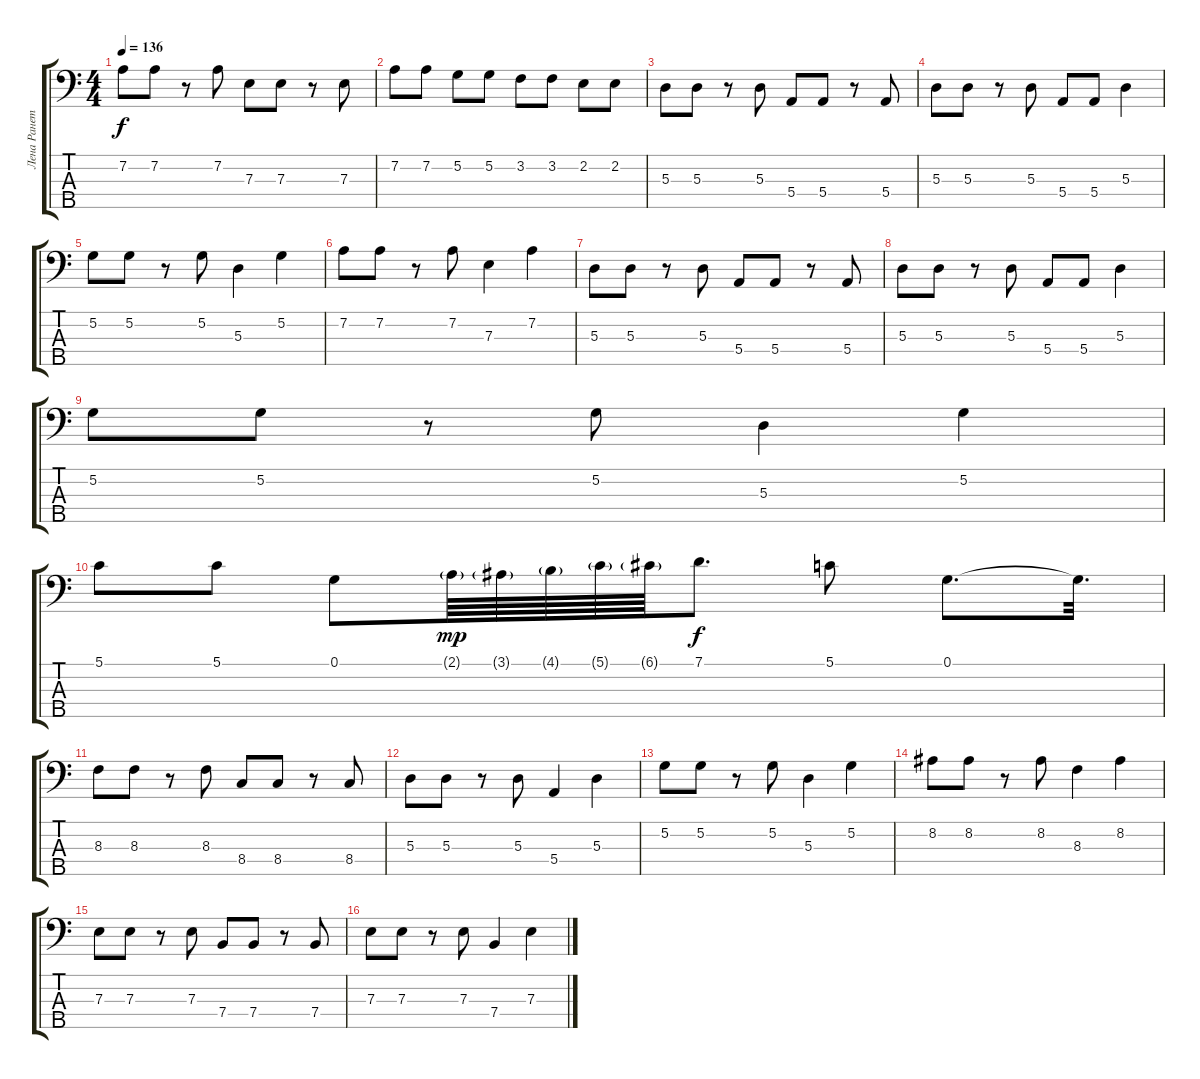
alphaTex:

\track ("Лена Ранетка" "Лена Ранет") {instrument electricbassfinger}
\staff {score tabs}
\tuning (G2 D2 A1 E1 B0) {hide}
\ts (4 4)
\tempo 136
\clef f4
\ks c
7.2.8{dy f} 7.2.8 r.8 7.2.8 7.3.8 7.3.8 r.8 7.3.8 |
7.2.8 7.2.8 5.2.8 5.2.8 3.2.8 3.2.8 2.2.8 2.2.8 |
5.3.8 5.3.8 r.8 5.3.8 5.4.8 5.4.8 r.8 5.4.8 |
5.3.8 5.3.8 r.8 5.3.8 5.4.8 5.4.8 5.3.4 |
5.2.8 5.2.8 r.8 5.2.8 5.3.4 5.2.4 |
7.2.8 7.2.8 r.8 7.2.8 7.3.4 7.2.4 |
5.3.8 5.3.8 r.8 5.3.8 5.4.8 5.4.8 r.8 5.4.8 |
5.3.8 5.3.8 r.8 5.3.8 5.4.8 5.4.8 5.3.4 |
5.2.8 5.2.8 r.8 5.2.8 5.3.4 5.2.4 |
5.1.8 5.1.8 0.1.8 2.1{g}.64{dy mp} 3.1{g}.64 4.1{g}.64 5.1{g}.64 6.1{g}.64 7.1.8{d dy f} 5.1.8 0.1.8{d} 0.1{t}.32{d} |
8.3.8 8.3.8 r.8 8.3.8 8.4.8 8.4.8 r.8 8.4.8 |
5.3.8 5.3.8 r.8 5.3.8 5.4.4 5.3.4 |
5.2.8 5.2.8 r.8 5.2.8 5.3.4 5.2.4 |
8.2.8 8.2.8 r.8 8.2.8 8.3.4 8.2.4 |
7.3.8 7.3.8 r.8 7.3.8 7.4.8 7.4.8 r.8 7.4.8 |
7.3.8 7.3.8 r.8 7.3.8 7.4.4 7.3.4
